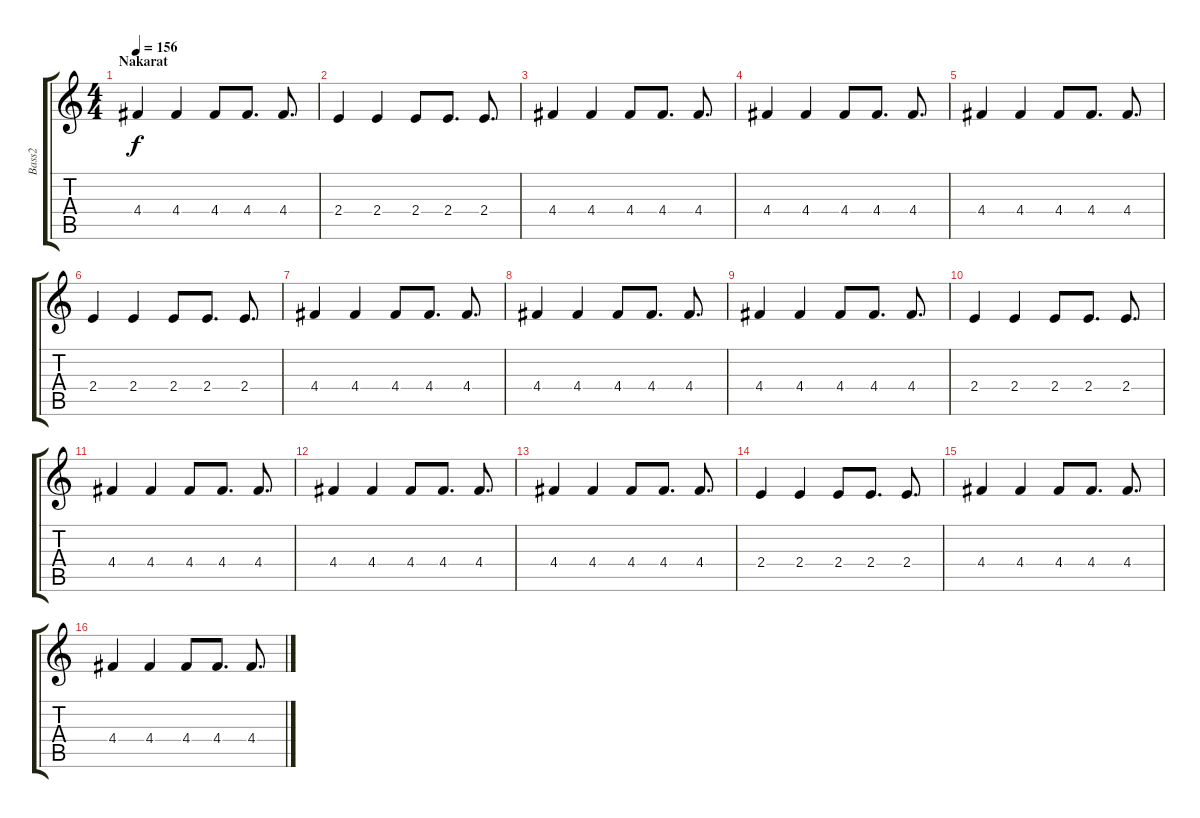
\track ("Bass2" "Bass2") {instrument electricbassfinger}
\staff {score tabs}
\tuning (E4 B3 G3 D3 A2 E2) {hide}
\ts (4 4)
\section ("" "Nakarat")
\tempo 156
\clef g2
\ks c
4.4.4{dy f} 4.4.4 4.4.8 4.4.8{d} 4.4.8{d} |
2.4.4 2.4.4 2.4.8 2.4.8{d} 2.4.8{d} |
4.4.4 4.4.4 4.4.8 4.4.8{d} 4.4.8{d} |
4.4.4 4.4.4 4.4.8 4.4.8{d} 4.4.8{d} |
4.4.4 4.4.4 4.4.8 4.4.8{d} 4.4.8{d} |
2.4.4 2.4.4 2.4.8 2.4.8{d} 2.4.8{d} |
4.4.4 4.4.4 4.4.8 4.4.8{d} 4.4.8{d} |
4.4.4 4.4.4 4.4.8 4.4.8{d} 4.4.8{d} |
4.4.4 4.4.4 4.4.8 4.4.8{d} 4.4.8{d} |
2.4.4 2.4.4 2.4.8 2.4.8{d} 2.4.8{d} |
4.4.4 4.4.4 4.4.8 4.4.8{d} 4.4.8{d} |
4.4.4 4.4.4 4.4.8 4.4.8{d} 4.4.8{d} |
4.4.4 4.4.4 4.4.8 4.4.8{d} 4.4.8{d} |
2.4.4 2.4.4 2.4.8 2.4.8{d} 2.4.8{d} |
4.4.4 4.4.4 4.4.8 4.4.8{d} 4.4.8{d} |
4.4.4 4.4.4 4.4.8 4.4.8{d} 4.4.8{d}
